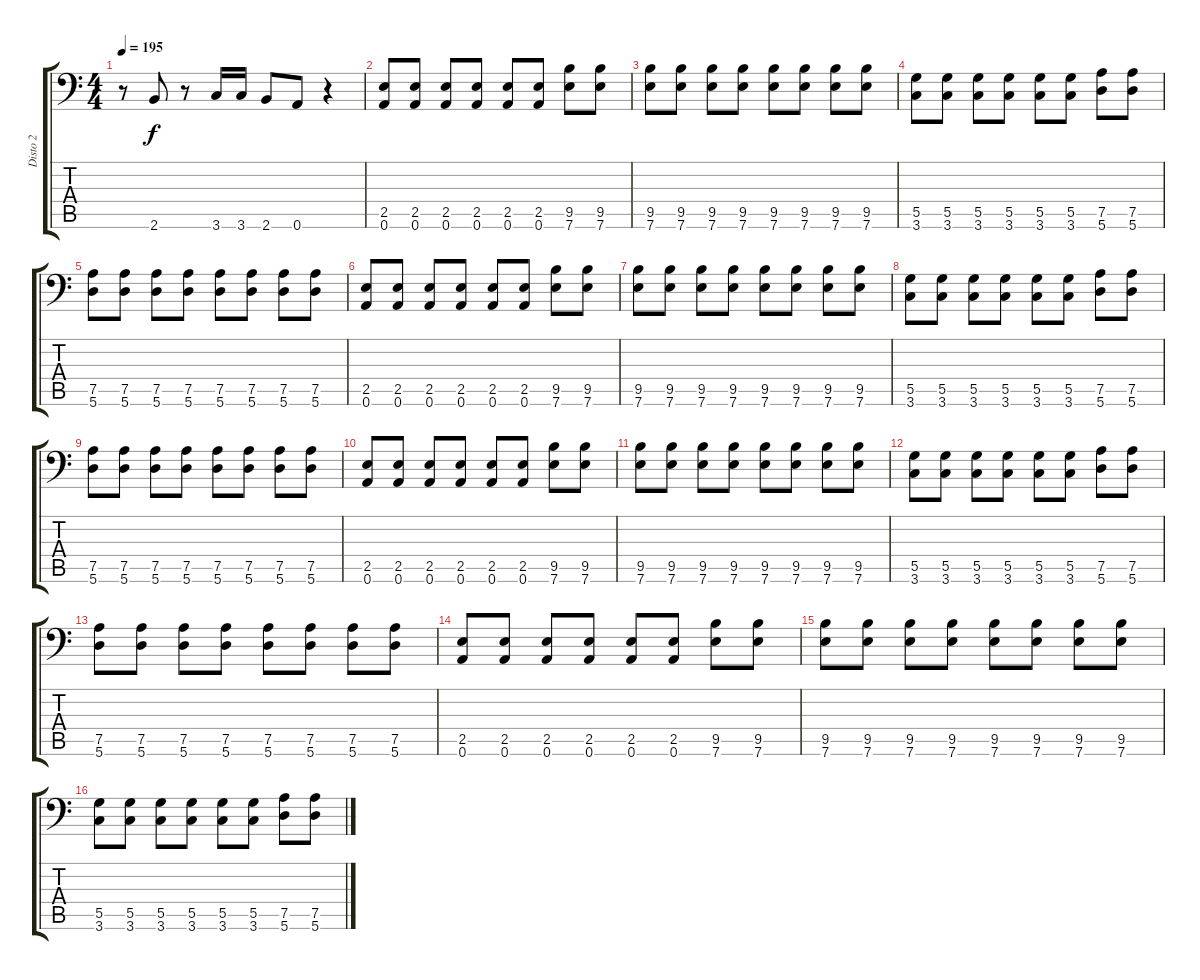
\track ("Disto 2" "Disto 2") {instrument distortionguitar}
\staff {score tabs}
\tuning (A3 E3 C3 G2 D2 A1) {hide}
\ts (4 4)
\tempo 195
\clef f4
\ks c
r.8{dy f} 2.6.8 r.8 3.6.16 3.6.16 2.6.8 0.6.8 r.4 |
(2.5 0.6).8 (2.5 0.6).8 (2.5 0.6).8 (2.5 0.6).8 (2.5 0.6).8 (2.5 0.6).8 (9.5 7.6).8 (9.5 7.6).8 |
(9.5 7.6).8 (9.5 7.6).8 (9.5 7.6).8 (9.5 7.6).8 (9.5 7.6).8 (9.5 7.6).8 (9.5 7.6).8 (9.5 7.6).8 |
(5.5 3.6).8 (5.5 3.6).8 (5.5 3.6).8 (5.5 3.6).8 (5.5 3.6).8 (5.5 3.6).8 (7.5 5.6).8 (7.5 5.6).8 |
(7.5 5.6).8 (7.5 5.6).8 (7.5 5.6).8 (7.5 5.6).8 (7.5 5.6).8 (7.5 5.6).8 (7.5 5.6).8 (7.5 5.6).8 |
(2.5 0.6).8 (2.5 0.6).8 (2.5 0.6).8 (2.5 0.6).8 (2.5 0.6).8 (2.5 0.6).8 (9.5 7.6).8 (9.5 7.6).8 |
(9.5 7.6).8 (9.5 7.6).8 (9.5 7.6).8 (9.5 7.6).8 (9.5 7.6).8 (9.5 7.6).8 (9.5 7.6).8 (9.5 7.6).8 |
(5.5 3.6).8 (5.5 3.6).8 (5.5 3.6).8 (5.5 3.6).8 (5.5 3.6).8 (5.5 3.6).8 (7.5 5.6).8 (7.5 5.6).8 |
(7.5 5.6).8 (7.5 5.6).8 (7.5 5.6).8 (7.5 5.6).8 (7.5 5.6).8 (7.5 5.6).8 (7.5 5.6).8 (7.5 5.6).8 |
(2.5 0.6).8 (2.5 0.6).8 (2.5 0.6).8 (2.5 0.6).8 (2.5 0.6).8 (2.5 0.6).8 (9.5 7.6).8 (9.5 7.6).8 |
(9.5 7.6).8 (9.5 7.6).8 (9.5 7.6).8 (9.5 7.6).8 (9.5 7.6).8 (9.5 7.6).8 (9.5 7.6).8 (9.5 7.6).8 |
(5.5 3.6).8 (5.5 3.6).8 (5.5 3.6).8 (5.5 3.6).8 (5.5 3.6).8 (5.5 3.6).8 (7.5 5.6).8 (7.5 5.6).8 |
(7.5 5.6).8 (7.5 5.6).8 (7.5 5.6).8 (7.5 5.6).8 (7.5 5.6).8 (7.5 5.6).8 (7.5 5.6).8 (7.5 5.6).8 |
(2.5 0.6).8 (2.5 0.6).8 (2.5 0.6).8 (2.5 0.6).8 (2.5 0.6).8 (2.5 0.6).8 (9.5 7.6).8 (9.5 7.6).8 |
(9.5 7.6).8 (9.5 7.6).8 (9.5 7.6).8 (9.5 7.6).8 (9.5 7.6).8 (9.5 7.6).8 (9.5 7.6).8 (9.5 7.6).8 |
(5.5 3.6).8 (5.5 3.6).8 (5.5 3.6).8 (5.5 3.6).8 (5.5 3.6).8 (5.5 3.6).8 (7.5 5.6).8 (7.5 5.6).8
